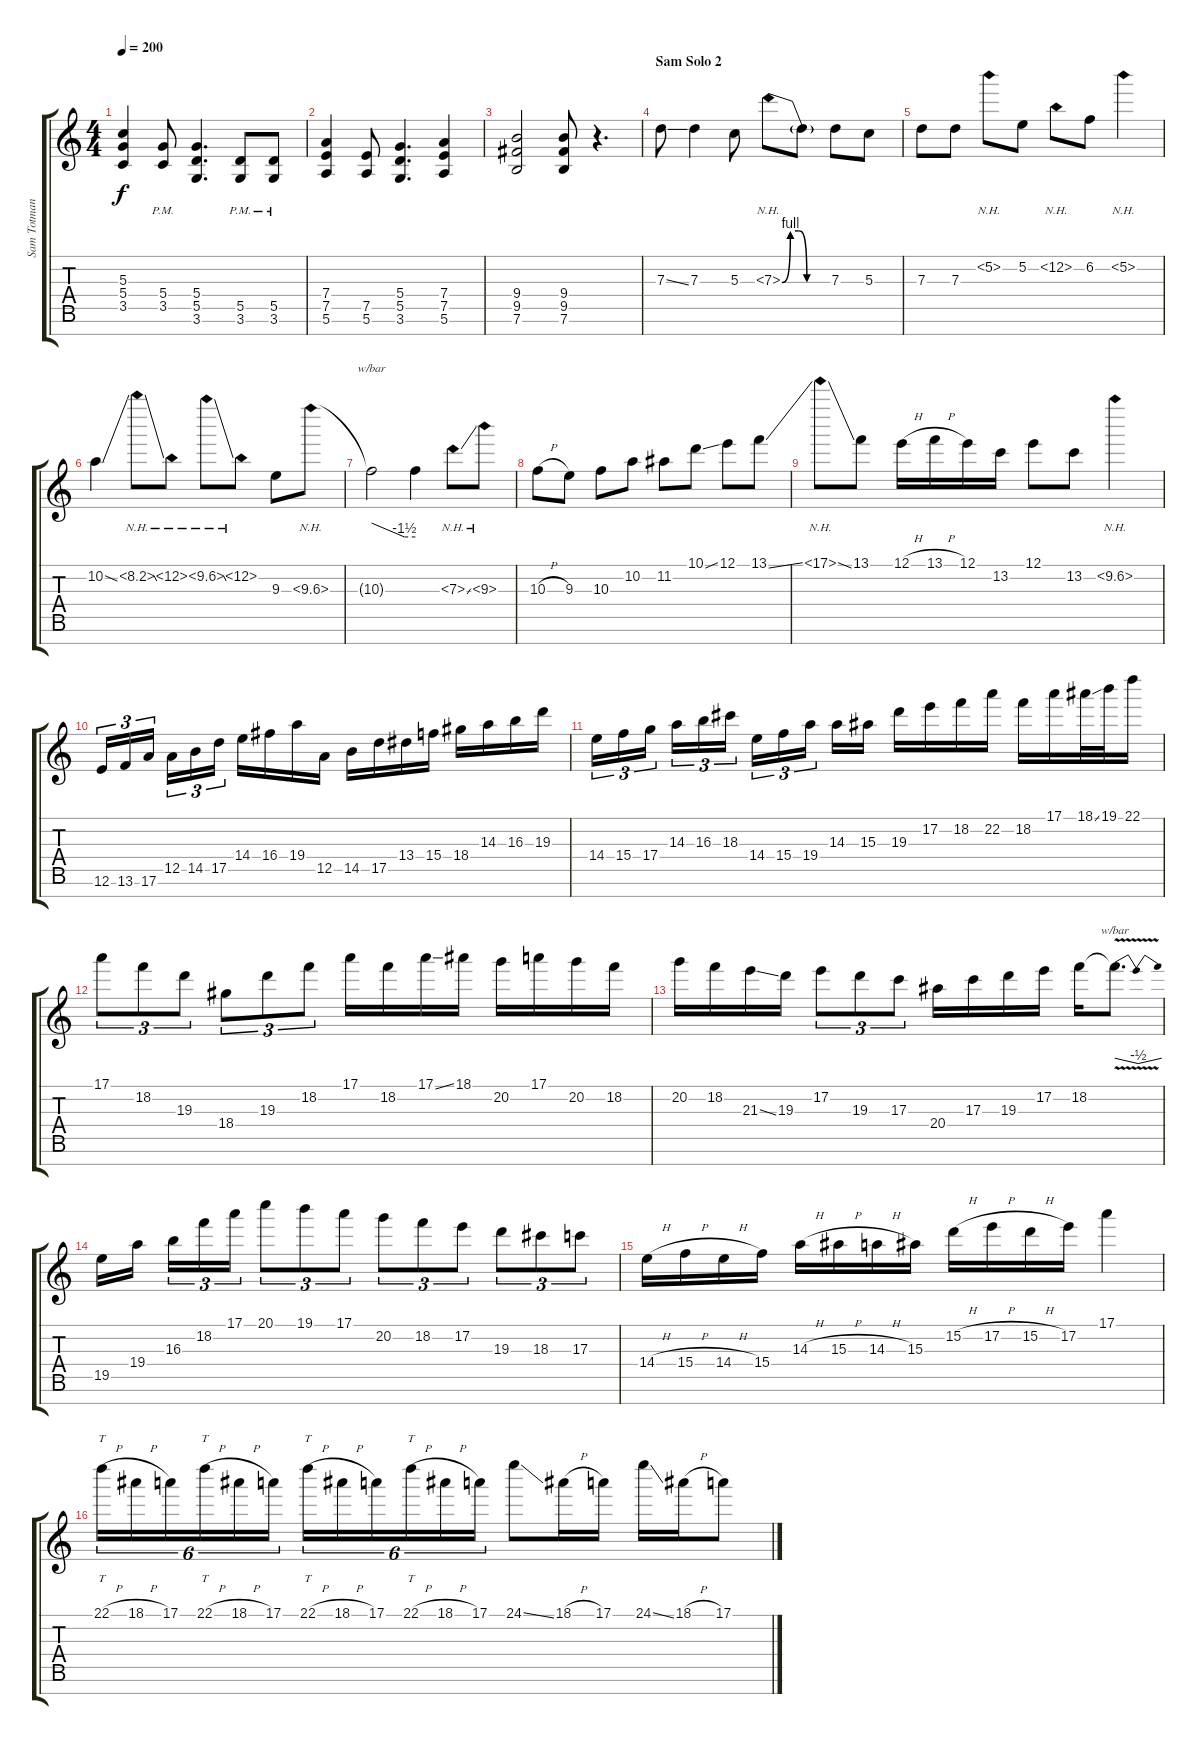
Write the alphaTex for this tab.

\track ("Sam Totman | Lead" "Sam Totman") {instrument overdrivenguitar}
\staff {score tabs}
\tuning (E4 B3 G3 D3 A2 E2 B1) {hide}
\ts (4 4)
\tempo 200
\clef g2
\ks c
(5.3 5.4 3.5).4{dy f} (5.4{pm} 3.5{pm}).8 (5.4 5.5 3.6).4{d} (5.5{pm} 3.6{pm}).8 (5.5{pm} 3.6{pm}).8 |
(7.4 7.5 5.6).4 (7.5 5.6).8 (5.4 5.5 3.6).4{d} (7.4 7.5 5.6).4 |
(9.4 9.5 7.6).2 (9.4 9.5 7.6).8 r.4{d} |
\section ("" "Sam Solo 2")
7.3{ss}.8 7.3.4 5.3.8 7.3{be (custom 0 0 10 4 20 4 30 0 60 0) nh}.8 7.3{t}.8 7.3.8 5.3.8 |
7.3.8 7.3.8 5.2{nh}.8 5.2.8 6.2{nh}.8 6.2.8 5.2{nh}.4 |
10.2{ss}.4 8.2{nh ss}.8 12.2{nh}.8 10.2{nh ss}.8 13.2{nh}.8 9.3.8 10.3{nh}.8 |
10.3{t}.2{tbe (custom default 0 0 45 -6 60 -6)} 10.3{t}.4 7.3{nh ss}.8 9.3{nh}.8 |
10.3{h}.8 9.3.8 10.3.8 10.2.8 11.2.8 10.1{ss}.8 12.1.8 13.1{ss}.8 |
17.1{nh ss}.8 13.1.8 12.1{h}.16 13.1{h}.16 12.1.16 13.2.16 12.1.8 13.2.8 10.2{nh}.4 |
12.6.16{tu (3 2)} 13.6.16{tu (3 2)} 17.6.16{tu (3 2)} 12.5.16{tu (3 2)} 14.5.16{tu (3 2)} 17.5.16{tu (3 2)} 14.4.16 16.4.16 19.4.16 12.5.16 14.5.16 17.5.16 13.4.16 15.4.16 18.4.16 14.3.16 16.3.16 19.3.16 |
14.4.16{tu (3 2)} 15.4.16{tu (3 2)} 17.4.16{tu (3 2)} 14.3.16{tu (3 2)} 16.3.16{tu (3 2)} 18.3.16{tu (3 2)} 14.4.16{tu (3 2)} 15.4.16{tu (3 2)} 19.4.16{tu (3 2)} 14.3.16 15.3.16 19.3.16 17.2.16 18.2.16 22.2.16 18.2.16 17.1.16 18.1{ss}.32 19.1.32 22.1.16 |
17.1.8{tu (3 2)} 18.2.8{tu (3 2)} 19.3.8{tu (3 2)} 18.4.8{tu (3 2)} 19.3.8{tu (3 2)} 18.2.8{tu (3 2)} 17.1.16 18.2.16 17.1{ss}.16 18.1.16 20.2.16 17.1.16 20.2.16 18.2.16 |
20.2.16 18.2.16 21.3{ss}.16 19.3.16 17.2.8{tu (3 2)} 19.3.8{tu (3 2)} 17.3.8{tu (3 2)} 20.4.16 17.3.16 19.3.16 17.2.16 18.2.16 18.2{v t}.8{d tbe (dip default 0 0 30 -2 60 0)} |
19.5.16 19.4.16 16.3.16{tu (3 2)} 18.2.16{tu (3 2)} 17.1.16{tu (3 2)} 20.1.8{tu (3 2)} 19.1.8{tu (3 2)} 17.1.8{tu (3 2)} 20.2.8{tu (3 2)} 18.2.8{tu (3 2)} 17.2.8{tu (3 2)} 19.3.8{tu (3 2)} 18.3.8{tu (3 2)} 17.3.8{tu (3 2)} |
14.4{h}.16 15.4{h}.16 14.4{h}.16 15.4.16 14.3{h}.16 15.3{h}.16 14.3{h}.16 15.3.16 15.2{h}.16 17.2{h}.16 15.2{h}.16 17.2.16 17.1.4 |
22.1{h}.16{tt tu (6 4)} 18.1{h}.16{tu (6 4)} 17.1.16{tu (6 4)} 22.1{h}.16{tt tu (6 4)} 18.1{h}.16{tu (6 4)} 17.1.16{tu (6 4)} 22.1{h}.16{tt tu (6 4)} 18.1{h}.16{tu (6 4)} 17.1.16{tu (6 4)} 22.1{h}.16{tt tu (6 4)} 18.1{h}.16{tu (6 4)} 17.1.16{tu (6 4)} 24.1{ss}.8 18.1{h}.16 17.1.16 24.1{ss}.16 18.1{h}.16 17.1.8
